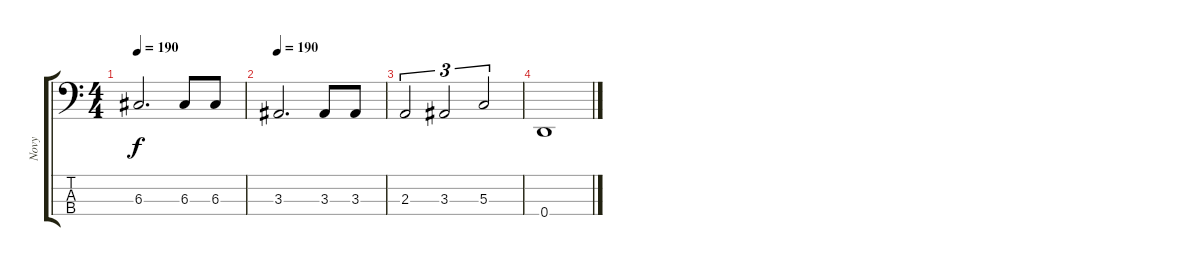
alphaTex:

\track ("Novy" "Novy") {instrument electricbasspick}
\staff {score tabs}
\tuning (F2 C2 G1 D1) {hide}
\ts (4 4)
\tempo 190
\clef f4
\ks c
6.3.2{d dy f} 6.3.8 6.3.8 |
\tempo 80
\tempo 190
3.3.2{d} 3.3.8 3.3.8 |
2.3.2{tu (3 2)} 3.3.2{tu (3 2)} 5.3.2{tu (3 2)} |
0.4.1
